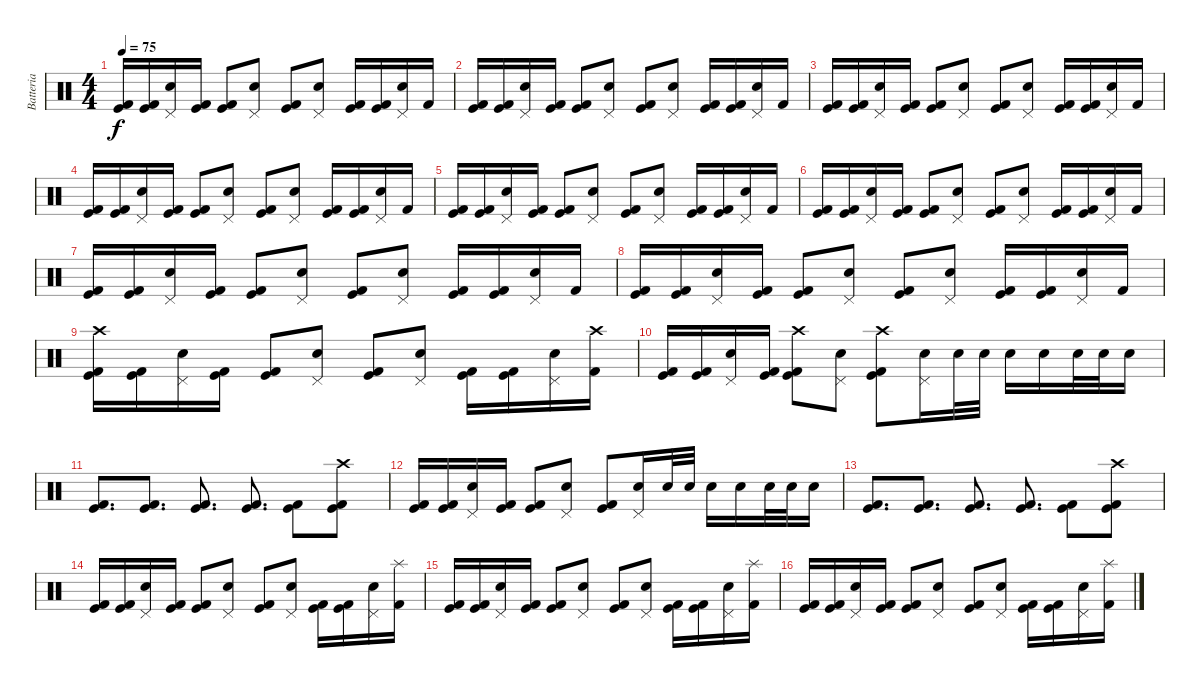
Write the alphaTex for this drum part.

\track ("Batteria" "Batteria") {instrument percussion}
\staff {score}
\articulation defaults
\ts (4 4)
\tempo 75
\clef neutral
\ks c
("Kick (hit) 2" "Kick (hit)").16{dy f} ("Kick (hit) 2" "Kick (hit)").16 ("Electric Snare (hit)" "Pedal Hi-Hat (hit)").16 ("Kick (hit) 2" "Kick (hit)").16 ("Kick (hit) 2" "Kick (hit)").8 ("Electric Snare (hit)" "Pedal Hi-Hat (hit)").8 ("Kick (hit) 2" "Kick (hit)").8 ("Electric Snare (hit)" "Pedal Hi-Hat (hit)").8 ("Kick (hit) 2" "Kick (hit)").16 ("Kick (hit) 2" "Kick (hit)").16 ("Electric Snare (hit)" "Pedal Hi-Hat (hit)").16 "Kick (hit) 2".16 |
("Kick (hit) 2" "Kick (hit)").16 ("Kick (hit) 2" "Kick (hit)").16 ("Electric Snare (hit)" "Pedal Hi-Hat (hit)").16 ("Kick (hit) 2" "Kick (hit)").16 ("Kick (hit) 2" "Kick (hit)").8 ("Electric Snare (hit)" "Pedal Hi-Hat (hit)").8 ("Kick (hit) 2" "Kick (hit)").8 ("Electric Snare (hit)" "Pedal Hi-Hat (hit)").8 ("Kick (hit) 2" "Kick (hit)").16 ("Kick (hit) 2" "Kick (hit)").16 ("Electric Snare (hit)" "Pedal Hi-Hat (hit)").16 "Kick (hit) 2".16 |
("Kick (hit) 2" "Kick (hit)").16 ("Kick (hit) 2" "Kick (hit)").16 ("Electric Snare (hit)" "Pedal Hi-Hat (hit)").16 ("Kick (hit) 2" "Kick (hit)").16 ("Kick (hit) 2" "Kick (hit)").8 ("Electric Snare (hit)" "Pedal Hi-Hat (hit)").8 ("Kick (hit) 2" "Kick (hit)").8 ("Electric Snare (hit)" "Pedal Hi-Hat (hit)").8 ("Kick (hit) 2" "Kick (hit)").16 ("Kick (hit) 2" "Kick (hit)").16 ("Electric Snare (hit)" "Pedal Hi-Hat (hit)").16 "Kick (hit) 2".16 |
("Kick (hit) 2" "Kick (hit)").16 ("Kick (hit) 2" "Kick (hit)").16 ("Electric Snare (hit)" "Pedal Hi-Hat (hit)").16 ("Kick (hit) 2" "Kick (hit)").16 ("Kick (hit) 2" "Kick (hit)").8 ("Electric Snare (hit)" "Pedal Hi-Hat (hit)").8 ("Kick (hit) 2" "Kick (hit)").8 ("Electric Snare (hit)" "Pedal Hi-Hat (hit)").8 ("Kick (hit) 2" "Kick (hit)").16 ("Kick (hit) 2" "Kick (hit)").16 ("Electric Snare (hit)" "Pedal Hi-Hat (hit)").16 "Kick (hit) 2".16 |
("Kick (hit) 2" "Kick (hit)").16 ("Kick (hit) 2" "Kick (hit)").16 ("Electric Snare (hit)" "Pedal Hi-Hat (hit)").16 ("Kick (hit) 2" "Kick (hit)").16 ("Kick (hit) 2" "Kick (hit)").8 ("Electric Snare (hit)" "Pedal Hi-Hat (hit)").8 ("Kick (hit) 2" "Kick (hit)").8 ("Electric Snare (hit)" "Pedal Hi-Hat (hit)").8 ("Kick (hit) 2" "Kick (hit)").16 ("Kick (hit) 2" "Kick (hit)").16 ("Electric Snare (hit)" "Pedal Hi-Hat (hit)").16 "Kick (hit) 2".16 |
("Kick (hit) 2" "Kick (hit)").16 ("Kick (hit) 2" "Kick (hit)").16 ("Electric Snare (hit)" "Pedal Hi-Hat (hit)").16 ("Kick (hit) 2" "Kick (hit)").16 ("Kick (hit) 2" "Kick (hit)").8 ("Electric Snare (hit)" "Pedal Hi-Hat (hit)").8 ("Kick (hit) 2" "Kick (hit)").8 ("Electric Snare (hit)" "Pedal Hi-Hat (hit)").8 ("Kick (hit) 2" "Kick (hit)").16 ("Kick (hit) 2" "Kick (hit)").16 ("Electric Snare (hit)" "Pedal Hi-Hat (hit)").16 "Kick (hit) 2".16 |
("Kick (hit) 2" "Kick (hit)").16 ("Kick (hit) 2" "Kick (hit)").16 ("Electric Snare (hit)" "Pedal Hi-Hat (hit)").16 ("Kick (hit) 2" "Kick (hit)").16 ("Kick (hit) 2" "Kick (hit)").8 ("Electric Snare (hit)" "Pedal Hi-Hat (hit)").8 ("Kick (hit) 2" "Kick (hit)").8 ("Electric Snare (hit)" "Pedal Hi-Hat (hit)").8 ("Kick (hit) 2" "Kick (hit)").16 ("Kick (hit) 2" "Kick (hit)").16 ("Electric Snare (hit)" "Pedal Hi-Hat (hit)").16 "Kick (hit) 2".16 |
("Kick (hit) 2" "Kick (hit)").16 ("Kick (hit) 2" "Kick (hit)").16 ("Electric Snare (hit)" "Pedal Hi-Hat (hit)").16 ("Kick (hit) 2" "Kick (hit)").16 ("Kick (hit) 2" "Kick (hit)").8 ("Electric Snare (hit)" "Pedal Hi-Hat (hit)").8 ("Kick (hit) 2" "Kick (hit)").8 ("Electric Snare (hit)" "Pedal Hi-Hat (hit)").8 ("Kick (hit) 2" "Kick (hit)").16 ("Kick (hit) 2" "Kick (hit)").16 ("Electric Snare (hit)" "Pedal Hi-Hat (hit)").16 "Kick (hit) 2".16 |
("Kick (hit) 2" "Kick (hit)" "Crash high (hit)").16 ("Kick (hit) 2" "Kick (hit)").16 ("Electric Snare (hit)" "Pedal Hi-Hat (hit)").16 ("Kick (hit) 2" "Kick (hit)").16 ("Kick (hit) 2" "Kick (hit)").8 ("Electric Snare (hit)" "Pedal Hi-Hat (hit)").8 ("Kick (hit) 2" "Kick (hit)").8 ("Electric Snare (hit)" "Pedal Hi-Hat (hit)").8 ("Kick (hit) 2" "Kick (hit)").16 ("Kick (hit) 2" "Kick (hit)").16 ("Electric Snare (hit)" "Pedal Hi-Hat (hit)").16 ("Kick (hit) 2" "Crash high (hit)").16 |
("Kick (hit) 2" "Kick (hit)").16 ("Kick (hit) 2" "Kick (hit)").16 ("Electric Snare (hit)" "Pedal Hi-Hat (hit)").16 ("Kick (hit) 2" "Kick (hit)").16 ("Kick (hit) 2" "Kick (hit)" "Crash high (hit)").8 ("Electric Snare (hit)" "Pedal Hi-Hat (hit)").8 ("Kick (hit) 2" "Kick (hit)" "Crash high (hit)").8 ("Electric Snare (hit)" "Pedal Hi-Hat (hit)").16 "Electric Snare (hit)".32 "Electric Snare (hit)".32 "Electric Snare (hit)".16 "Electric Snare (hit)".16 "Electric Snare (hit)".32 "Electric Snare (hit)".32 "Electric Snare (hit)".16 |
("Kick (hit) 2" "Kick (hit)").8{d} ("Kick (hit) 2" "Kick (hit)").8{d} ("Kick (hit) 2" "Kick (hit)").8{d} ("Kick (hit) 2" "Kick (hit)").8{d} ("Kick (hit) 2" "Kick (hit)").8 ("Kick (hit) 2" "Kick (hit)" "Crash high (hit)").8 |
("Kick (hit) 2" "Kick (hit)").16 ("Kick (hit) 2" "Kick (hit)").16 ("Electric Snare (hit)" "Pedal Hi-Hat (hit)").16 ("Kick (hit) 2" "Kick (hit)").16 ("Kick (hit) 2" "Kick (hit)").8 ("Electric Snare (hit)" "Pedal Hi-Hat (hit)").8 ("Kick (hit) 2" "Kick (hit)").8 ("Electric Snare (hit)" "Pedal Hi-Hat (hit)").16 "Electric Snare (hit)".32 "Electric Snare (hit)".32 "Electric Snare (hit)".16 "Electric Snare (hit)".16 "Electric Snare (hit)".32 "Electric Snare (hit)".32 "Electric Snare (hit)".16 |
("Kick (hit) 2" "Kick (hit)").8{d} ("Kick (hit) 2" "Kick (hit)").8{d} ("Kick (hit) 2" "Kick (hit)").8{d} ("Kick (hit) 2" "Kick (hit)").8{d} ("Kick (hit) 2" "Kick (hit)").8 ("Kick (hit) 2" "Kick (hit)" "Crash high (hit)").8 |
("Kick (hit) 2" "Kick (hit)").16 ("Kick (hit) 2" "Kick (hit)").16 ("Electric Snare (hit)" "Pedal Hi-Hat (hit)").16 ("Kick (hit) 2" "Kick (hit)").16 ("Kick (hit) 2" "Kick (hit)").8 ("Electric Snare (hit)" "Pedal Hi-Hat (hit)").8 ("Kick (hit) 2" "Kick (hit)").8 ("Electric Snare (hit)" "Pedal Hi-Hat (hit)").8 ("Kick (hit) 2" "Kick (hit)").16 ("Kick (hit) 2" "Kick (hit)").16 ("Electric Snare (hit)" "Pedal Hi-Hat (hit)").16 ("Kick (hit) 2" "Splash (hit)").16 |
("Kick (hit) 2" "Kick (hit)").16 ("Kick (hit) 2" "Kick (hit)").16 ("Electric Snare (hit)" "Pedal Hi-Hat (hit)").16 ("Kick (hit) 2" "Kick (hit)").16 ("Kick (hit) 2" "Kick (hit)").8 ("Electric Snare (hit)" "Pedal Hi-Hat (hit)").8 ("Kick (hit) 2" "Kick (hit)").8 ("Electric Snare (hit)" "Pedal Hi-Hat (hit)").8 ("Kick (hit) 2" "Kick (hit)").16 ("Kick (hit) 2" "Kick (hit)").16 ("Electric Snare (hit)" "Pedal Hi-Hat (hit)").16 ("Kick (hit) 2" "Splash (hit)").16 |
("Kick (hit) 2" "Kick (hit)").16 ("Kick (hit) 2" "Kick (hit)").16 ("Electric Snare (hit)" "Pedal Hi-Hat (hit)").16 ("Kick (hit) 2" "Kick (hit)").16 ("Kick (hit) 2" "Kick (hit)").8 ("Electric Snare (hit)" "Pedal Hi-Hat (hit)").8 ("Kick (hit) 2" "Kick (hit)").8 ("Electric Snare (hit)" "Pedal Hi-Hat (hit)").8 ("Kick (hit) 2" "Kick (hit)").16 ("Kick (hit) 2" "Kick (hit)").16 ("Electric Snare (hit)" "Pedal Hi-Hat (hit)").16 ("Kick (hit) 2" "Splash (hit)").16
